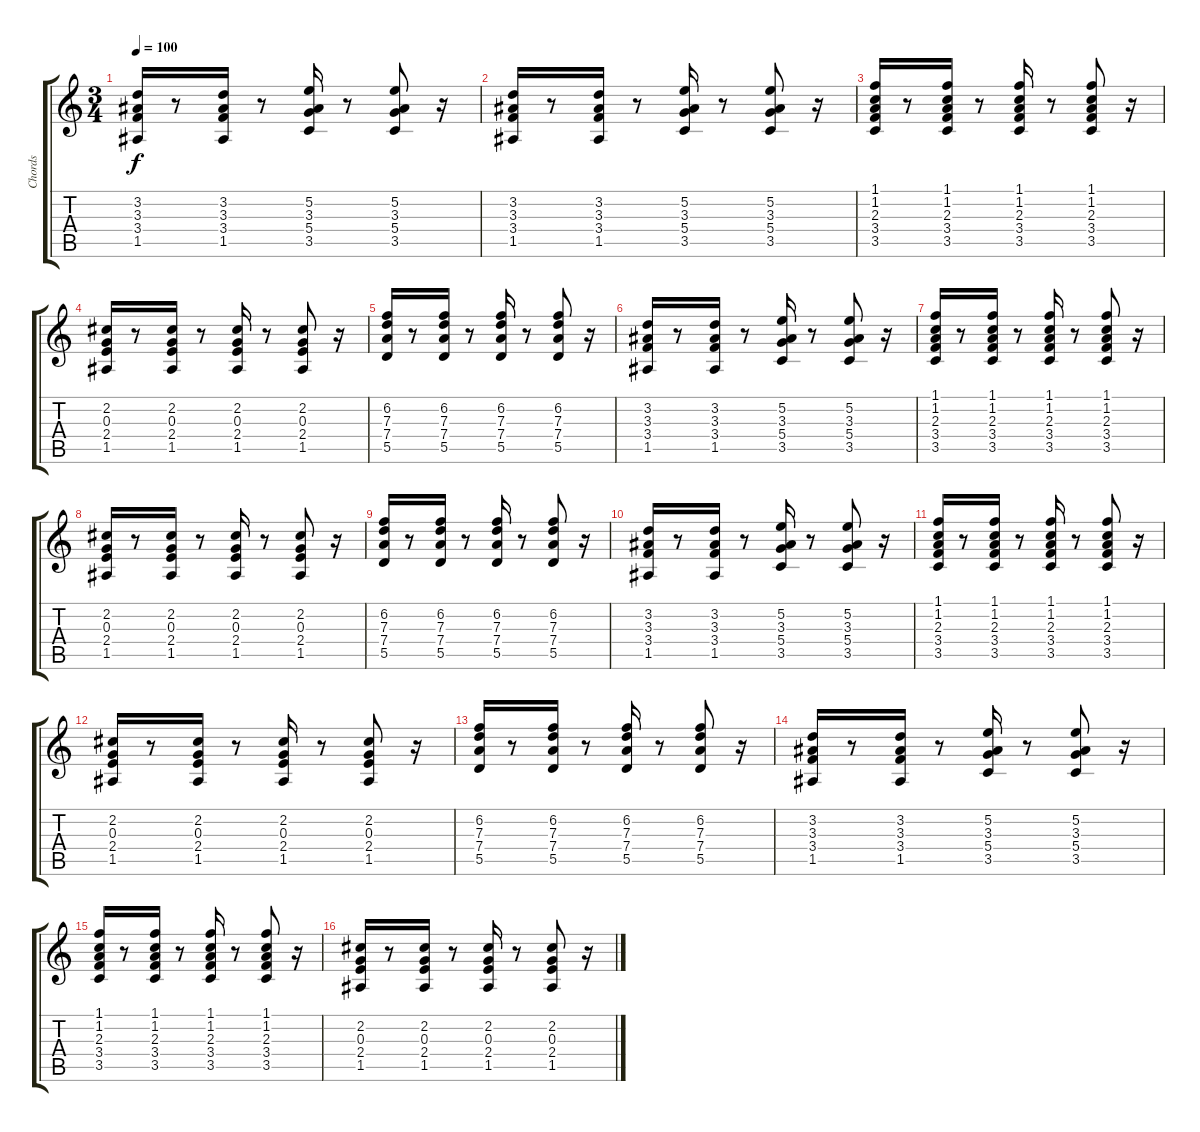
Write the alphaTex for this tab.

\track ("Chords" "Chords") {instrument acousticguitarsteel}
\staff {score tabs}
\tuning (E4 B3 G3 D3 A2 E2) {hide}
\ts (3 4)
\tempo 100
\clef g2
\ks c
(3.2 3.3 3.4 1.5).16{dy f} r.8 (3.2 3.3 3.4 1.5).16 r.8 (5.2 3.3 5.4 3.5).16 r.8 (5.2 3.3 5.4 3.5).8 r.16 |
(3.2 3.3 3.4 1.5).16 r.8 (3.2 3.3 3.4 1.5).16 r.8 (5.2 3.3 5.4 3.5).16 r.8 (5.2 3.3 5.4 3.5).8 r.16 |
(1.1 1.2 2.3 3.4 3.5).16 r.8 (1.1 1.2 2.3 3.4 3.5).16 r.8 (1.1 1.2 2.3 3.4 3.5).16 r.8 (1.1 1.2 2.3 3.4 3.5).8 r.16 |
(2.2 0.3 2.4 1.5).16 r.8 (2.2 0.3 2.4 1.5).16 r.8 (2.2 0.3 2.4 1.5).16 r.8 (2.2 0.3 2.4 1.5).8 r.16 |
(6.2 7.3 7.4 5.5).16 r.8 (6.2 7.3 7.4 5.5).16 r.8 (6.2 7.3 7.4 5.5).16 r.8 (6.2 7.3 7.4 5.5).8 r.16 |
(3.2 3.3 3.4 1.5).16 r.8 (3.2 3.3 3.4 1.5).16 r.8 (5.2 3.3 5.4 3.5).16 r.8 (5.2 3.3 5.4 3.5).8 r.16 |
(1.1 1.2 2.3 3.4 3.5).16 r.8 (1.1 1.2 2.3 3.4 3.5).16 r.8 (1.1 1.2 2.3 3.4 3.5).16 r.8 (1.1 1.2 2.3 3.4 3.5).8 r.16 |
(2.2 0.3 2.4 1.5).16 r.8 (2.2 0.3 2.4 1.5).16 r.8 (2.2 0.3 2.4 1.5).16 r.8 (2.2 0.3 2.4 1.5).8 r.16 |
(6.2 7.3 7.4 5.5).16 r.8 (6.2 7.3 7.4 5.5).16 r.8 (6.2 7.3 7.4 5.5).16 r.8 (6.2 7.3 7.4 5.5).8 r.16 |
(3.2 3.3 3.4 1.5).16 r.8 (3.2 3.3 3.4 1.5).16 r.8 (5.2 3.3 5.4 3.5).16 r.8 (5.2 3.3 5.4 3.5).8 r.16 |
(1.1 1.2 2.3 3.4 3.5).16 r.8 (1.1 1.2 2.3 3.4 3.5).16 r.8 (1.1 1.2 2.3 3.4 3.5).16 r.8 (1.1 1.2 2.3 3.4 3.5).8 r.16 |
(2.2 0.3 2.4 1.5).16 r.8 (2.2 0.3 2.4 1.5).16 r.8 (2.2 0.3 2.4 1.5).16 r.8 (2.2 0.3 2.4 1.5).8 r.16 |
(6.2 7.3 7.4 5.5).16 r.8 (6.2 7.3 7.4 5.5).16 r.8 (6.2 7.3 7.4 5.5).16 r.8 (6.2 7.3 7.4 5.5).8 r.16 |
(3.2 3.3 3.4 1.5).16 r.8 (3.2 3.3 3.4 1.5).16 r.8 (5.2 3.3 5.4 3.5).16 r.8 (5.2 3.3 5.4 3.5).8 r.16 |
(1.1 1.2 2.3 3.4 3.5).16 r.8 (1.1 1.2 2.3 3.4 3.5).16 r.8 (1.1 1.2 2.3 3.4 3.5).16 r.8 (1.1 1.2 2.3 3.4 3.5).8 r.16 |
(2.2 0.3 2.4 1.5).16 r.8 (2.2 0.3 2.4 1.5).16 r.8 (2.2 0.3 2.4 1.5).16 r.8 (2.2 0.3 2.4 1.5).8 r.16
